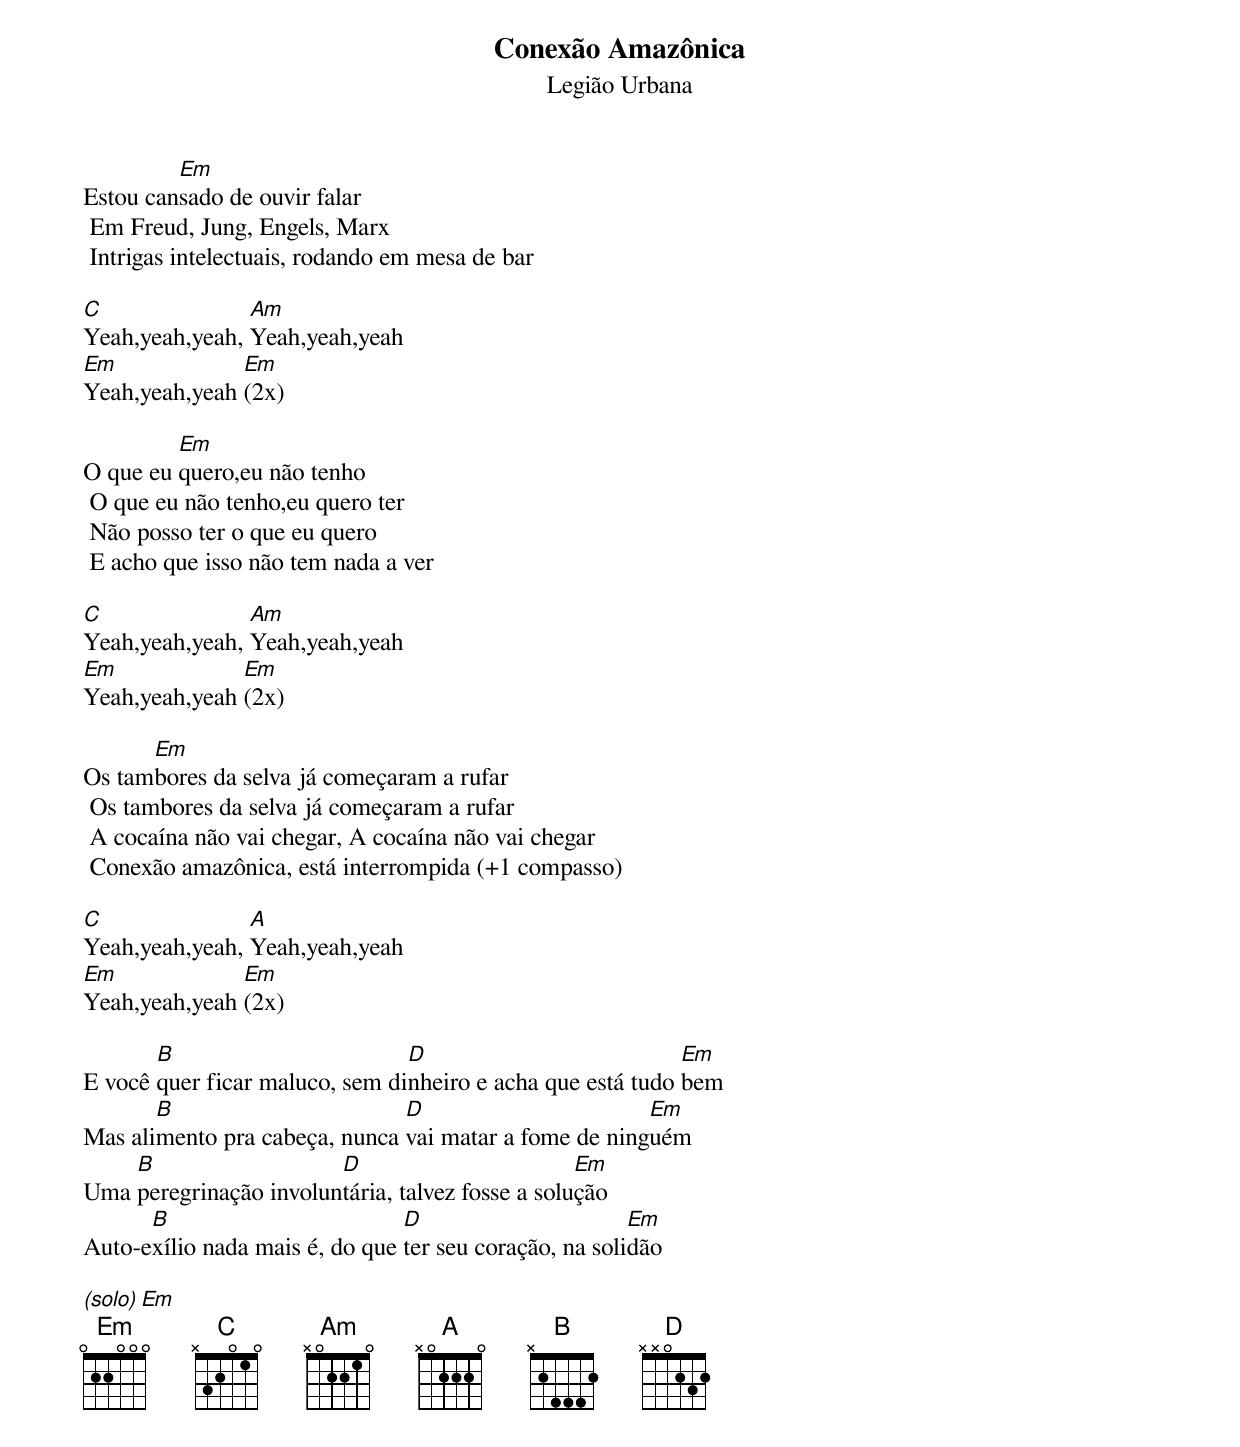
Conexão Amazônica
Legião Urbana

         Em
Estou cansado de ouvir falar
 Em Freud, Jung, Engels, Marx
 Intrigas intelectuais, rodando em mesa de bar

C               Am
Yeah,yeah,yeah, Yeah,yeah,yeah
Em             Em
Yeah,yeah,yeah (2x)

         Em
O que eu quero,eu não tenho
 O que eu não tenho,eu quero ter
 Não posso ter o que eu quero
 E acho que isso não tem nada a ver

C               Am
Yeah,yeah,yeah, Yeah,yeah,yeah
Em             Em
Yeah,yeah,yeah (2x)

      Em
Os tambores da selva já começaram a rufar
 Os tambores da selva já começaram a rufar
 A cocaína não vai chegar, A cocaína não vai chegar
 Conexão amazônica, está interrompida (+1 compasso)

C               A
Yeah,yeah,yeah, Yeah,yeah,yeah
Em             Em
Yeah,yeah,yeah (2x)

       B                        D                           Em
E você quer ficar maluco, sem dinheiro e acha que está tudo bem
       B                       D                       Em
Mas alimento pra cabeça, nunca vai matar a fome de ninguém
    B                   D                         Em
Uma peregrinação involuntária, talvez fosse a solução
      B                         D                       Em
Auto-exílio nada mais é, do que ter seu coração, na solidão

(solo) Em
